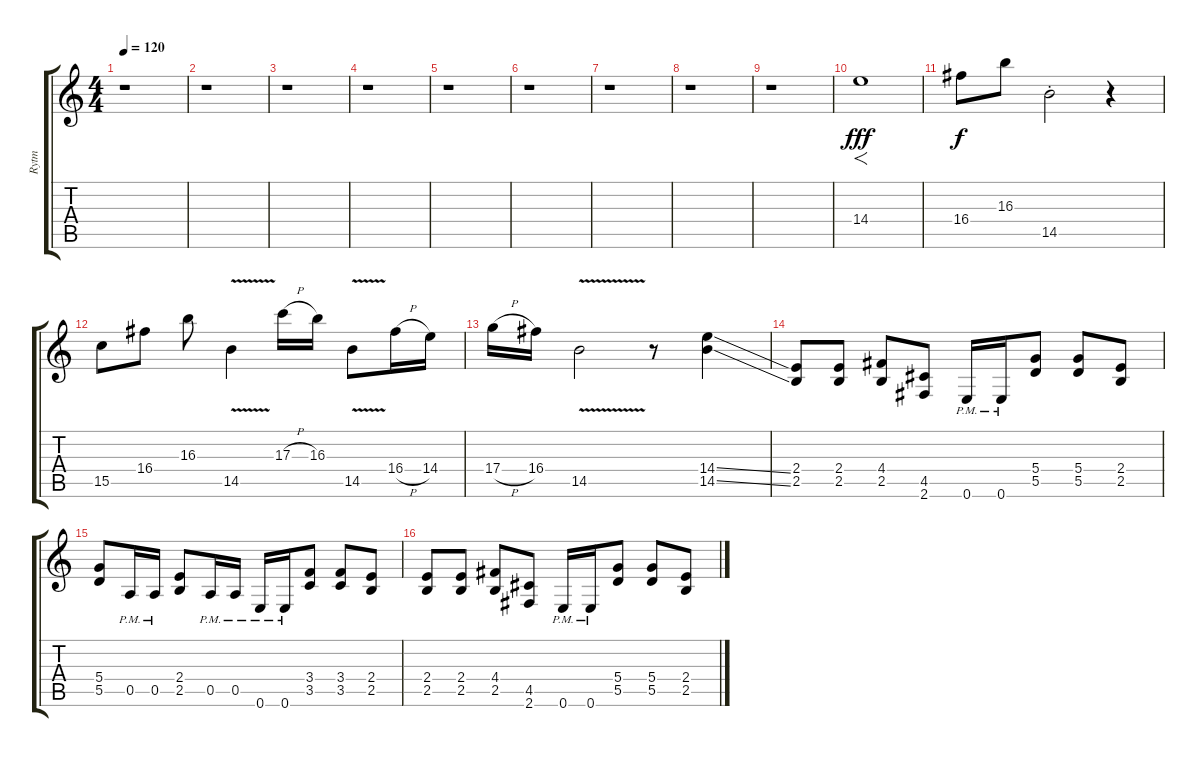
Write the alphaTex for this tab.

\track ("Rytm" "Rytm") {instrument distortionguitar}
\staff {score tabs}
\tuning (E4 B3 G3 D3 A2 E2) {hide}
\ts (4 4)
\tempo 120
\clef g2
\ks c
r.1{dy fff} |
r.1 |
r.1 |
r.1 |
r.1 |
r.1 |
r.1 |
r.1 |
r.1 |
14.4.1{f} |
16.4.8{dy f} 16.3.8 14.5{st}.2 r.4 |
15.5.8 16.4.8 16.3.8 14.5{v}.4 17.3{h}.16 16.3.16 14.5{v}.8 16.4{h}.16 14.4.16 |
17.4{h}.16 16.4.16 14.5{v}.2 r.8 (14.4{ss} 14.5{ss}).4 |
(2.4 2.5).8 (2.4 2.5).8 (4.4 2.5).8 (4.5 2.6).8 0.6{pm}.16 0.6{pm}.16 (5.4 5.5).8 (5.4 5.5).8 (2.4 2.5).8 |
(5.4 5.5).8 0.5{pm}.16 0.5{pm}.16 (2.4 2.5).8 0.5{pm}.16 0.5{pm}.16 0.6{pm}.16 0.6{pm}.16 (3.4 3.5).8 (3.4 3.5).8 (2.4 2.5).8 |
(2.4 2.5).8 (2.4 2.5).8 (4.4 2.5).8 (4.5 2.6).8 0.6{pm}.16 0.6{pm}.16 (5.4 5.5).8 (5.4 5.5).8 (2.4 2.5).8
